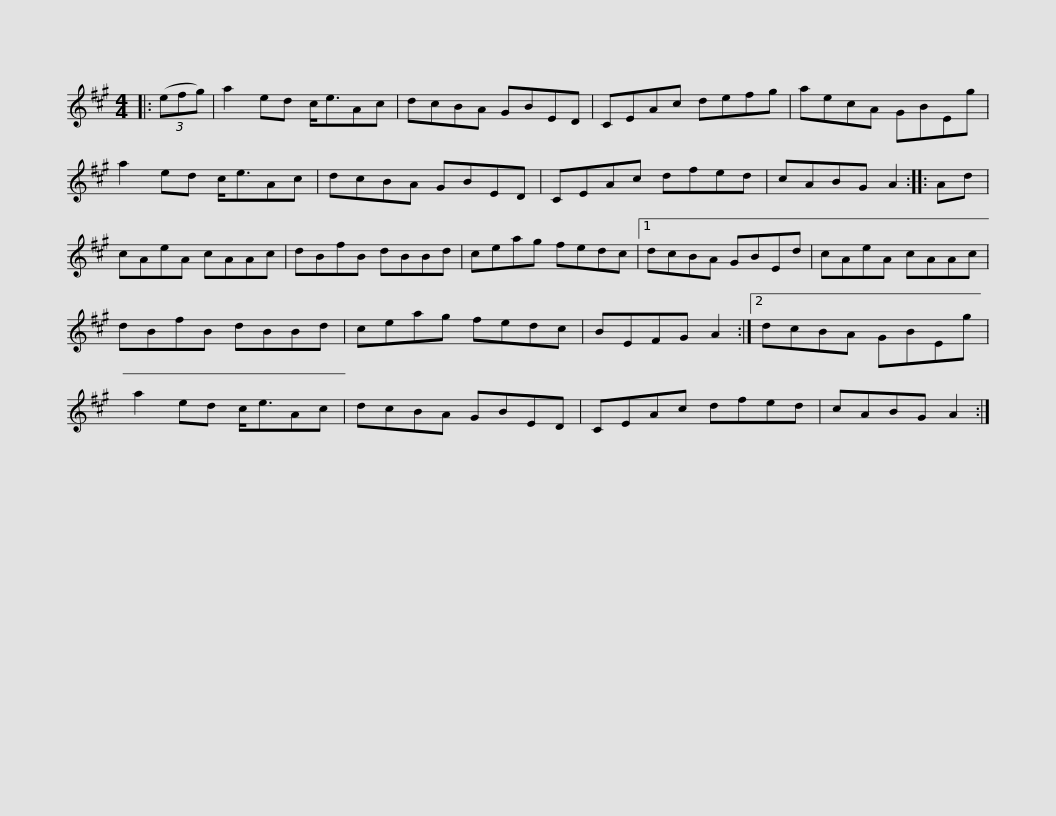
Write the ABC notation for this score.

X:1
L:1/8
M:4/4
I:linebreak $
K:A
V:1 treble
V:1
|: (3(efg) | a2 ed c<eAc | dcBA GBED | CEAc defg | aecA GBEg | %5
 a2 ed c<eAc |$ dcBA GBED | CEAc dfed | cABG A2 :: Ad | %10
 cAeA cAAc | dBfB dBBd |$ ceag fedc |1 dcBA GBEd | cAeA cAAc | %15
 dBfB dBBd | ceag fedc |$ BEFG A2 :|2 dcBA GBEg | a2 ed c<eAc | %20
 dcBA GBED | CEAc dfed | cABG A2 :| %23
